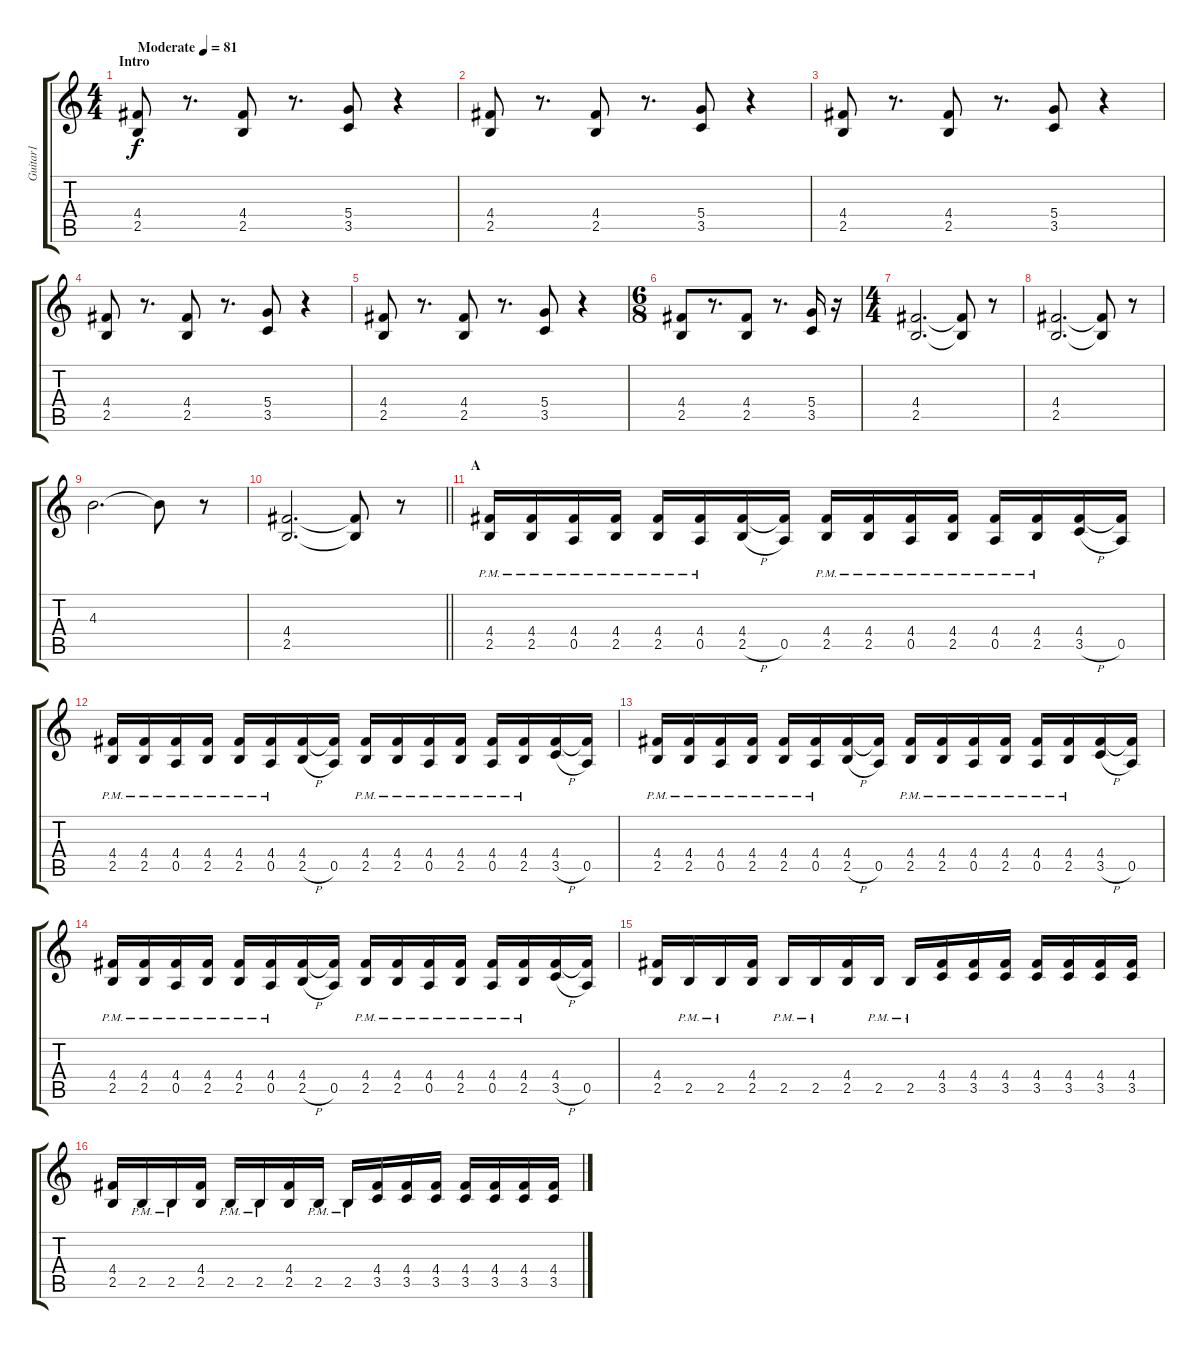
\track ("Guitar1" "Guitar1") {instrument overdrivenguitar}
\staff {score tabs}
\tuning (E4 B3 G3 D3 A2 E2) {hide}
\ts (4 4)
\section ("" "Intro")
\tempo (81 "Moderate")
\clef g2
\ks c
(4.4 2.5).8{dy f instrument overdrivenguitar} r.8{d} (4.4 2.5).8 r.8{d} (5.4 3.5).8 r.4 |
(4.4 2.5).8 r.8{d} (4.4 2.5).8 r.8{d} (5.4 3.5).8 r.4 |
(4.4 2.5).8 r.8{d} (4.4 2.5).8 r.8{d} (5.4 3.5).8 r.4 |
(4.4 2.5).8 r.8{d} (4.4 2.5).8 r.8{d} (5.4 3.5).8 r.4 |
(4.4 2.5).8 r.8{d} (4.4 2.5).8 r.8{d} (5.4 3.5).8 r.4 |
\ts (6 8)
(4.4 2.5).8 r.8{d} (4.4 2.5).8 r.8{d} (5.4 3.5).16 r.16 |
\ts (4 4)
(4.4 2.5).2{d} (4.4{t} 2.5{t}).8 r.8 |
(4.4 2.5).2{d} (4.4{t} 2.5{t}).8 r.8 |
4.3.2{d} 4.3{t}.8 r.8 |
\barLineRight lightlight
(4.4 2.5).2{d} (4.4{t} 2.5{t}).8 r.8 |
\section ("" "A")
(4.4{pm} 2.5{pm}).16 (4.4{pm} 2.5{pm}).16 (4.4{pm} 0.5{pm}).16 (4.4{pm} 2.5{pm}).16 (4.4{pm} 2.5{pm}).16 (4.4{pm} 0.5{pm}).16 (4.4 2.5{h}).16 (4.4{t} 0.5).16 (4.4{pm} 2.5{pm}).16 (4.4{pm} 2.5{pm}).16 (4.4{pm} 0.5{pm}).16 (4.4{pm} 2.5{pm}).16 (4.4{pm} 0.5{pm}).16 (4.4{pm} 2.5{pm}).16 (4.4 3.5{h}).16 (4.4{t} 0.5).16 |
(4.4{pm} 2.5{pm}).16 (4.4{pm} 2.5{pm}).16 (4.4{pm} 0.5{pm}).16 (4.4{pm} 2.5{pm}).16 (4.4{pm} 2.5{pm}).16 (4.4{pm} 0.5{pm}).16 (4.4 2.5{h}).16 (4.4{t} 0.5).16 (4.4{pm} 2.5{pm}).16 (4.4{pm} 2.5{pm}).16 (4.4{pm} 0.5{pm}).16 (4.4{pm} 2.5{pm}).16 (4.4{pm} 0.5{pm}).16 (4.4{pm} 2.5{pm}).16 (4.4 3.5{h}).16 (4.4{t} 0.5).16 |
(4.4{pm} 2.5{pm}).16 (4.4{pm} 2.5{pm}).16 (4.4{pm} 0.5{pm}).16 (4.4{pm} 2.5{pm}).16 (4.4{pm} 2.5{pm}).16 (4.4{pm} 0.5{pm}).16 (4.4 2.5{h}).16 (4.4{t} 0.5).16 (4.4{pm} 2.5{pm}).16 (4.4{pm} 2.5{pm}).16 (4.4{pm} 0.5{pm}).16 (4.4{pm} 2.5{pm}).16 (4.4{pm} 0.5{pm}).16 (4.4{pm} 2.5{pm}).16 (4.4 3.5{h}).16 (4.4{t} 0.5).16 |
(4.4{pm} 2.5{pm}).16 (4.4{pm} 2.5{pm}).16 (4.4{pm} 0.5{pm}).16 (4.4{pm} 2.5{pm}).16 (4.4{pm} 2.5{pm}).16 (4.4{pm} 0.5{pm}).16 (4.4 2.5{h}).16 (4.4{t} 0.5).16 (4.4{pm} 2.5{pm}).16 (4.4{pm} 2.5{pm}).16 (4.4{pm} 0.5{pm}).16 (4.4{pm} 2.5{pm}).16 (4.4{pm} 0.5{pm}).16 (4.4{pm} 2.5{pm}).16 (4.4 3.5{h}).16 (4.4{t} 0.5).16 |
(4.4 2.5).16 2.5{pm}.16 2.5{pm}.16 (4.4 2.5).16 2.5{pm}.16 2.5{pm}.16 (4.4 2.5).16 2.5{pm}.16 2.5{pm}.16 (4.4 3.5).16 (4.4 3.5).16 (4.4 3.5).16 (4.4 3.5).16 (4.4 3.5).16 (4.4 3.5).16 (4.4 3.5).16 |
(4.4 2.5).16 2.5{pm}.16 2.5{pm}.16 (4.4 2.5).16 2.5{pm}.16 2.5{pm}.16 (4.4 2.5).16 2.5{pm}.16 2.5{pm}.16 (4.4 3.5).16 (4.4 3.5).16 (4.4 3.5).16 (4.4 3.5).16 (4.4 3.5).16 (4.4 3.5).16 (4.4 3.5).16
